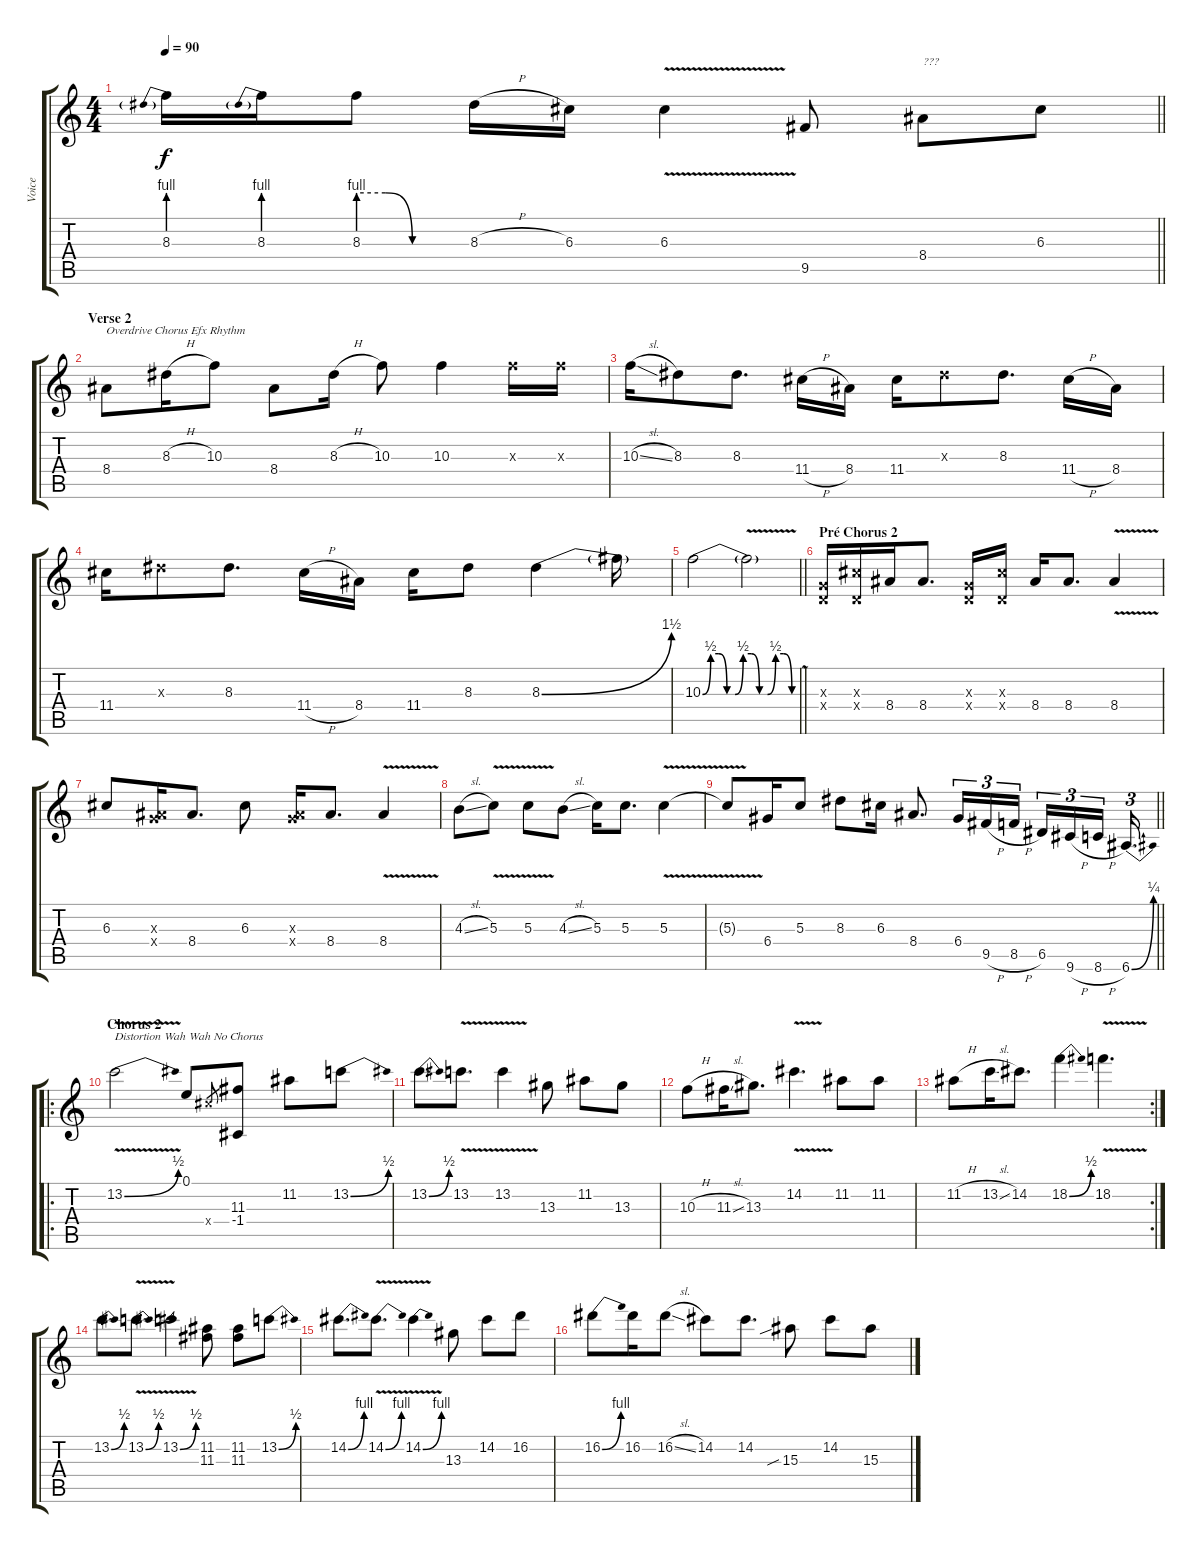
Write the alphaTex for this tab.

\track ("Voice" "Voice") {instrument overdrivenguitar}
\staff {score tabs}
\tuning (E4 B3 G3 D3 A2 E2) {hide}
\ts (4 4)
\tempo 90
\clef g2
\barLineRight lightlight
\ks c
8.3{be (prebend 0 4 60 4)}.16{dy f} 8.3{be (prebend 0 4 60 4)}.16 8.3{be (custom 0 4 15 4 30 0 60 0)}.8 8.3{h}.16 6.3.16 6.3{v}.4 9.5.8 8.4.8{txt "???"} 6.3.8 |
\section ("" "Verse 2")
8.4.8{txt "Overdrive Chorus Efx Rhythm" instrument overdrivenguitar} 8.3{h}.16 10.3.8 8.4.8 8.3{h}.16 10.3.8 10.3.4 10.3{x}.16 10.3{x}.16 |
10.3{sl}.16 8.3.8 8.3.8{d} 11.4{h}.16 8.4.16 11.4.16 8.3{x}.8 8.3.8{d} 11.4{h}.16 8.4.16 |
11.4.16 8.3{x}.8 8.3.8{d} 11.4{h}.16 8.4.16 11.4.16 8.3.8 8.3{be (bend 0 0 60 6)}.4 8.3{t}.16 |
\barLineRight lightlight
10.3{be (custom 0 0 5 2 10 2 15 0 20 0 25 2 30 2 35 0 40 0 45 2 50 2 55 0 60 0)}.2 10.3{v t}.2 |
\section ("" "Pré Chorus 2")
(0.3{x} 0.4{x}).16 (6.3{x} 0.4{x}).16 8.4.16 8.4.8{d} (0.3{x} 0.4{x}).16 (6.3{x} 0.4{x}).16 8.4.16 8.4.8{d} 8.4{v}.4 |
6.3.8 (0.3{x} 8.4{x}).16 8.4.8{d} 6.3.8 (0.3{x} 8.4{x}).16 8.4.8{d} 8.4{v}.4 |
4.3{sl}.8 5.3{v}.8 5.3{v}.8 4.3{sl}.8 5.3.16 5.3.8{d} 5.3{v}.4 |
\barLineRight lightlight
5.3{t}.8 6.4.16 5.3.8 8.3.8 6.3.16 8.4.8{d} 6.4.16{tu (3 2)} 9.5{h}.16{tu (3 2)} 8.5{h}.16{tu (3 2) beam splitsecondary} 6.5.16{tu (3 2)} 9.6{h}.16{tu (3 2)} 8.6{h}.16{tu (3 2) beam splitsecondary} 6.6{be (bend 0 0 60 1)}.16{d tu (3 2)} |
\ro
\section ("" "Chorus 2")
13.2{be (bend 0 0 60 2) v}.2{txt "Distortion Wah Wah No Chorus" instrument distortionguitar} 0.1.8 11.4{x}.8{gr} (11.3 -1.4).8 11.2.8 13.2{be (bend 0 0 60 2)}.8 |
13.2{be (bend 0 0 60 2)}.8{d} 13.2{v}.8{d} 13.2{v}.4 13.3.8 11.2.8 13.3.8 |
10.3{h}.8 11.3{sl}.16 13.3.8{d} 14.2{v}.4{d} 11.2.8 11.2.8 |
\rc 2
11.2{h}.8 13.2{sl}.16 14.2.8{d} 18.2{be (bend 0 0 60 2)}.4 18.2{v}.4{d} |
13.2{be (bend 0 0 60 2)}.8{d} 13.2{be (bend 0 0 60 2) v}.8{d} 13.2{be (bend 0 0 60 2) v}.4 (11.2 11.3).8 (11.2 11.3).8 13.2{be (bend 0 0 60 2)}.8 |
14.2{be (bend 0 0 60 4)}.8{d} 14.2{be (bend 0 0 60 4) v}.8{d} 14.2{be (bend 0 0 60 4) v}.4 13.3.8 14.2.8 16.2.8 |
16.2{be (bend 0 0 60 4)}.8 16.2.16 16.2{sl}.8 14.2.8 14.2.8{d} 15.3{sib}.8 14.2.8 15.3.8
